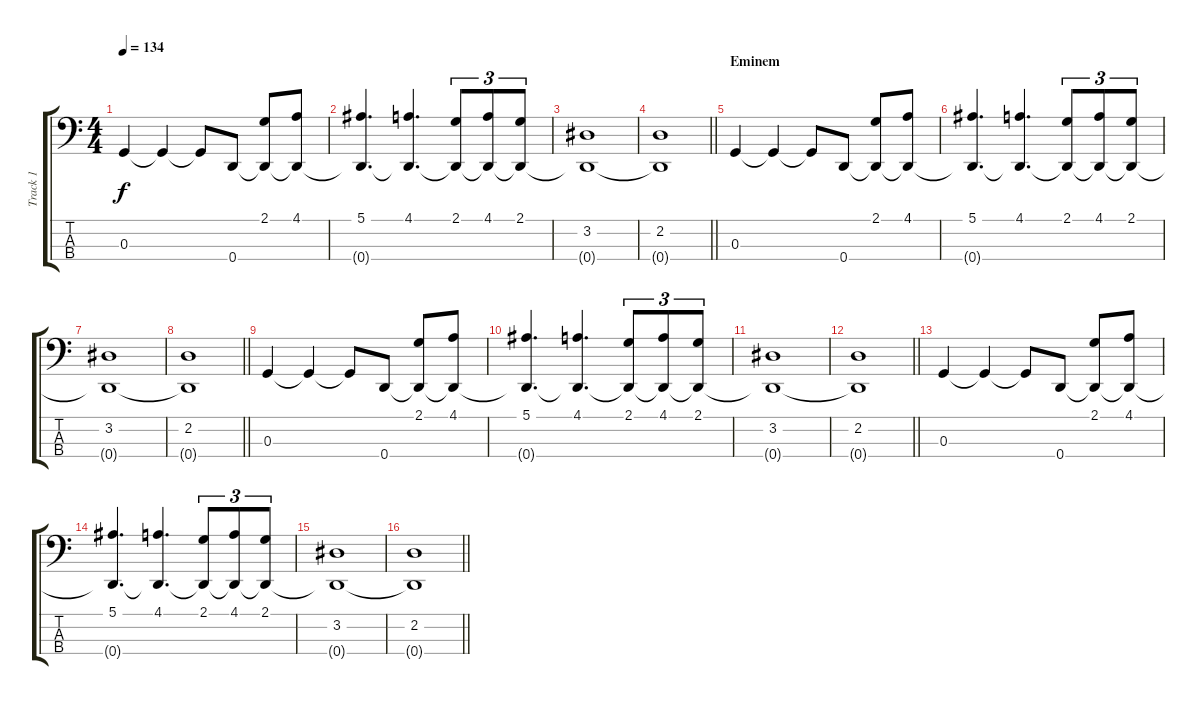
\track ("Track 1" "Track 1") {instrument electricbassfinger}
\staff {score tabs}
\tuning (F2 C2 G1 D1) {hide}
\ts (4 4)
\tempo 134
\clef f4
\ks c
0.3.4{dy f} 0.3{t}.4 0.3{t}.8 0.4.8 (2.1 0.4{t}).8 (4.1 0.4{t}).8 |
(5.1 0.4{t}).4{d} (4.1 0.4{t}).4{d} (2.1 0.4{t}).8{tu (3 2)} (4.1 0.4{t}).8{tu (3 2)} (2.1 0.4{t}).8{tu (3 2)} |
(3.2 0.4{t}).1 |
\barLineRight lightlight
(2.2 0.4{t}).1 |
\section ("" "Eminem")
0.3.4 0.3{t}.4 0.3{t}.8 0.4.8 (2.1 0.4{t}).8 (4.1 0.4{t}).8 |
(5.1 0.4{t}).4{d} (4.1 0.4{t}).4{d} (2.1 0.4{t}).8{tu (3 2)} (4.1 0.4{t}).8{tu (3 2)} (2.1 0.4{t}).8{tu (3 2)} |
(3.2 0.4{t}).1 |
\barLineRight lightlight
(2.2 0.4{t}).1 |
0.3.4 0.3{t}.4 0.3{t}.8 0.4.8 (2.1 0.4{t}).8 (4.1 0.4{t}).8 |
(5.1 0.4{t}).4{d} (4.1 0.4{t}).4{d} (2.1 0.4{t}).8{tu (3 2)} (4.1 0.4{t}).8{tu (3 2)} (2.1 0.4{t}).8{tu (3 2)} |
(3.2 0.4{t}).1 |
\barLineRight lightlight
(2.2 0.4{t}).1 |
0.3.4 0.3{t}.4 0.3{t}.8 0.4.8 (2.1 0.4{t}).8 (4.1 0.4{t}).8 |
(5.1 0.4{t}).4{d} (4.1 0.4{t}).4{d} (2.1 0.4{t}).8{tu (3 2)} (4.1 0.4{t}).8{tu (3 2)} (2.1 0.4{t}).8{tu (3 2)} |
(3.2 0.4{t}).1 |
\barLineRight lightlight
(2.2 0.4{t}).1
